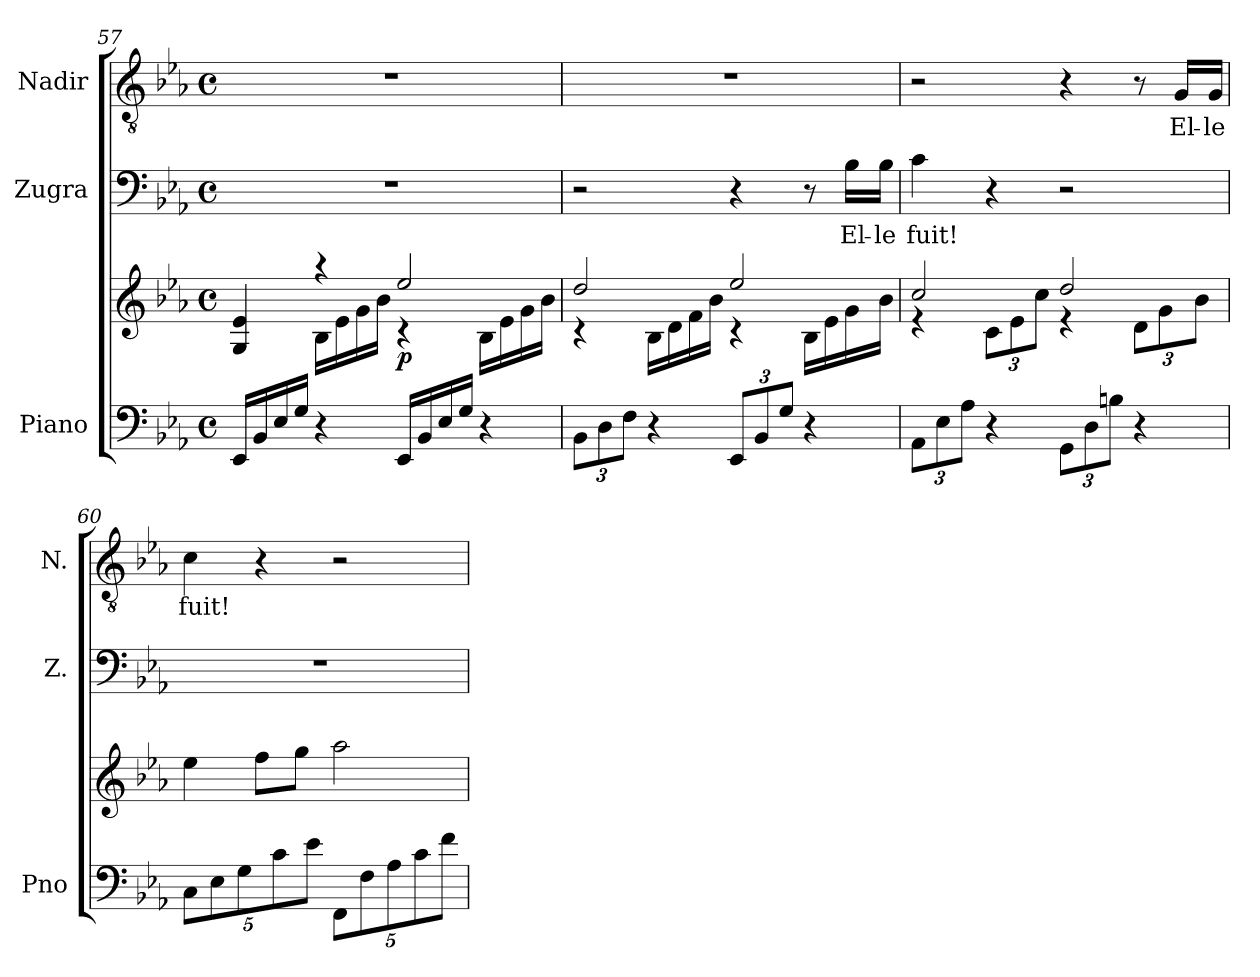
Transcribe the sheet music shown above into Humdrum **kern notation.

**kern	**kern	**dynam	**kern	**text	**kern	**text
*part3	*part3	*part3	*part2	*part2	*part1	*part1
*staff4	*staff3	*staff3/4	*staff2	*staff2	*staff1	*staff1
*I"Piano	*	*	*I"Zugra	*	*I"Nadir	*
*I'Pno	*	*	*I'Z.	*	*I'N.	*
!!LO:PB:g=z
*clefF4	*clefG2	*	*clefF4	*	*clefGv2	*
*k[b-e-a-]	*k[b-e-a-]	*	*k[b-e-a-]	*	*k[b-e-a-]	*
*M4/4	*M4/4	*	*M4/4	*	*M4/4	*
*met(c)	*met(c)	*	*met(c)	*	*met(c)	*
=57	=57	=57	=57	=57	=57	=57
*	*^	*	*	*	*	*
16EE-/LL	4G/ 4e-/	4ryy	.	1r	.	1r	.
16BB-/	.	.	.	.	.	.	.
16E-/	.	.	.	.	.	.	.
16G/JJ	.	.	.	.	.	.	.
4r	4r	16B-\LL	.	.	.	.	.
.	.	16e-\	.	.	.	.	.
.	.	16g\	.	.	.	.	.
.	.	16b-\JJ	.	.	.	.	.
!	!	!	!LO:DY:b	!	!	!	!
16EE-/LL	2ee-/	4r	p	.	.	.	.
16BB-/	.	.	.	.	.	.	.
16E-/	.	.	.	.	.	.	.
16G/JJ	.	.	.	.	.	.	.
4r	.	16B-\LL	.	.	.	.	.
.	.	16e-\	.	.	.	.	.
.	.	16g\	.	.	.	.	.
.	.	16b-\JJ	.	.	.	.	.
=58	=58	=58	=58	=58	=58	=58	=58
*Xbrackettup	*	*	*	*	*	*	*
12BB-\L	2dd/	4r	.	2r	.	1r	.
12D\	.	.	.	.	.	.	.
12F\J	.	.	.	.	.	.	.
4r	.	16B-\LL	.	.	.	.	.
.	.	16d\	.	.	.	.	.
.	.	16f\	.	.	.	.	.
.	.	16b-\JJ	.	.	.	.	.
12EE-/L	2ee-/	4r	.	4r	.	.	.
12BB-/	.	.	.	.	.	.	.
12G/J	.	.	.	.	.	.	.
4r	.	16B-\LL	.	8r	.	.	.
.	.	16e-\	.	.	.	.	.
.	.	16g\	.	16B-\LL	El-	.	.
.	.	16b-\JJ	.	16B-\JJ	-le	.	.
=59	=59	=59	=59	=59	=59	=59	=59
12AA-\L	2cc/	4r	.	4c\	fuit!	2r	.
12E-\	.	.	.	.	.	.	.
12A-\J	.	.	.	.	.	.	.
*	*	*Xbrackettup	*	*	*	*	*
4r	.	12c\L	.	4r	.	.	.
.	.	12e-\	.	.	.	.	.
.	.	12cc\J	.	.	.	.	.
12GG\L	2dd/	4r	.	2r	.	4r	.
12D\	.	.	.	.	.	.	.
12Bn\J	.	.	.	.	.	.	.
4r	.	12d\L	.	.	.	8r	.
.	.	12g\	.	.	.	.	.
.	.	.	.	.	.	16G/LL	El-
.	.	12b-\J	.	.	.	.	.
.	.	.	.	.	.	16G/JJ	-le
*	*v	*v	*	*	*	*	*
!!LO:LB:g=z
=60	=60	=60	=60	=60	=60	=60
10C\L	4ee-\	.	1r	.	4c\	fuit!
10E-\	.	.	.	.	.	.
10G\	.	.	.	.	.	.
.	8ff\L	.	.	.	4r	.
10c\	.	.	.	.	.	.
.	8gg\J	.	.	.	.	.
10e-\J	.	.	.	.	.	.
10FF\L	2aa-\	.	.	.	2r	.
10F\	.	.	.	.	.	.
10A-\	.	.	.	.	.	.
10c\	.	.	.	.	.	.
10f\J	.	.	.	.	.	.
=	=	=	=	=	=	=
*-	*-	*-	*-	*-	*-	*-
